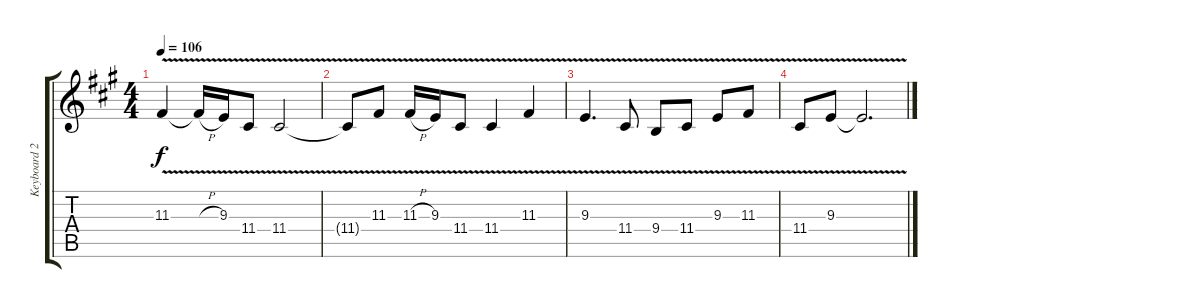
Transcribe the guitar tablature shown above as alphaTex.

\track ("Keyboard 2" "Keyboard 2") {instrument stringensemble1}
\staff {score tabs}
\tuning (E4 B3 G3 D3 A2 E2) {hide}
\ts (4 4)
\tempo 106
\clef g2
\ks f#minor
11.3{v}.4{dy f} 11.3{v h t}.16 9.3{v}.16 11.4{v}.8 11.4{v}.2 |
11.4{t}.8 11.3{v}.8 11.3{v h}.16 9.3{v}.16 11.4{v}.8 11.4{v}.4 11.3{v}.4 |
9.3{v}.4{d} 11.4{v}.8 9.4{v}.8 11.4{v}.8 9.3{v}.8 11.3{v}.8 |
11.4{v}.8 9.3{v}.8 9.3{t}.2{d}
